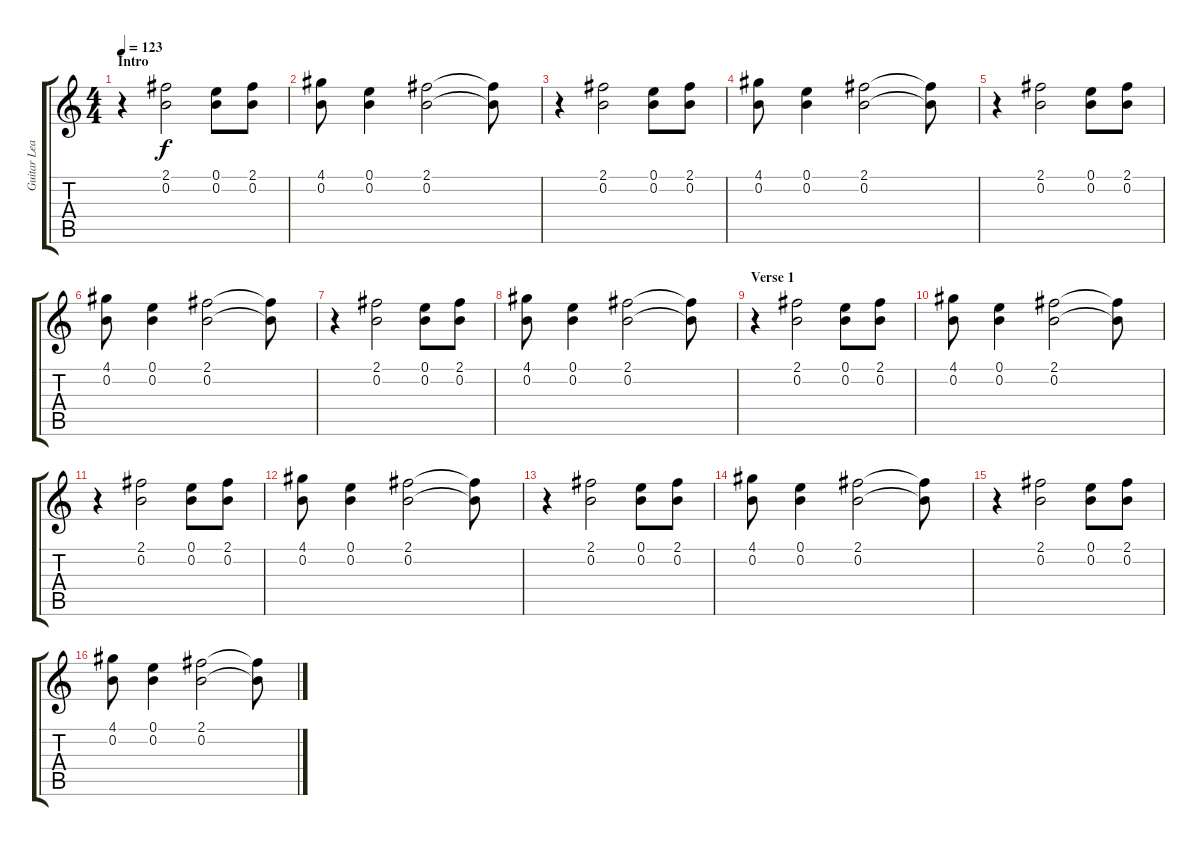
\track ("Guitar Lead Riff" "Guitar Lea") {instrument electricguitarjazz}
\staff {score tabs}
\tuning (E4 B3 G3 D3 A2 E2) {hide}
\ts (4 4)
\section ("" "Intro")
\tempo 123
\clef g2
\ks c
r.4{dy f instrument electricguitarjazz} (2.1 0.2).2 (0.1 0.2).8 (2.1 0.2).8 |
(4.1 0.2).8 (0.1 0.2).4 (2.1 0.2).2 (2.1{t} 0.2{t}).8 |
r.4 (2.1 0.2).2 (0.1 0.2).8 (2.1 0.2).8 |
(4.1 0.2).8 (0.1 0.2).4 (2.1 0.2).2 (2.1{t} 0.2{t}).8 |
r.4 (2.1 0.2).2 (0.1 0.2).8 (2.1 0.2).8 |
(4.1 0.2).8 (0.1 0.2).4 (2.1 0.2).2 (2.1{t} 0.2{t}).8 |
r.4 (2.1 0.2).2 (0.1 0.2).8 (2.1 0.2).8 |
(4.1 0.2).8 (0.1 0.2).4 (2.1 0.2).2 (2.1{t} 0.2{t}).8 |
\section ("" "Verse 1")
r.4 (2.1 0.2).2 (0.1 0.2).8 (2.1 0.2).8 |
(4.1 0.2).8 (0.1 0.2).4 (2.1 0.2).2 (2.1{t} 0.2{t}).8 |
r.4 (2.1 0.2).2 (0.1 0.2).8 (2.1 0.2).8 |
(4.1 0.2).8 (0.1 0.2).4 (2.1 0.2).2 (2.1{t} 0.2{t}).8 |
r.4 (2.1 0.2).2 (0.1 0.2).8 (2.1 0.2).8 |
(4.1 0.2).8 (0.1 0.2).4 (2.1 0.2).2 (2.1{t} 0.2{t}).8 |
r.4 (2.1 0.2).2 (0.1 0.2).8 (2.1 0.2).8 |
(4.1 0.2).8 (0.1 0.2).4 (2.1 0.2).2 (2.1{t} 0.2{t}).8
